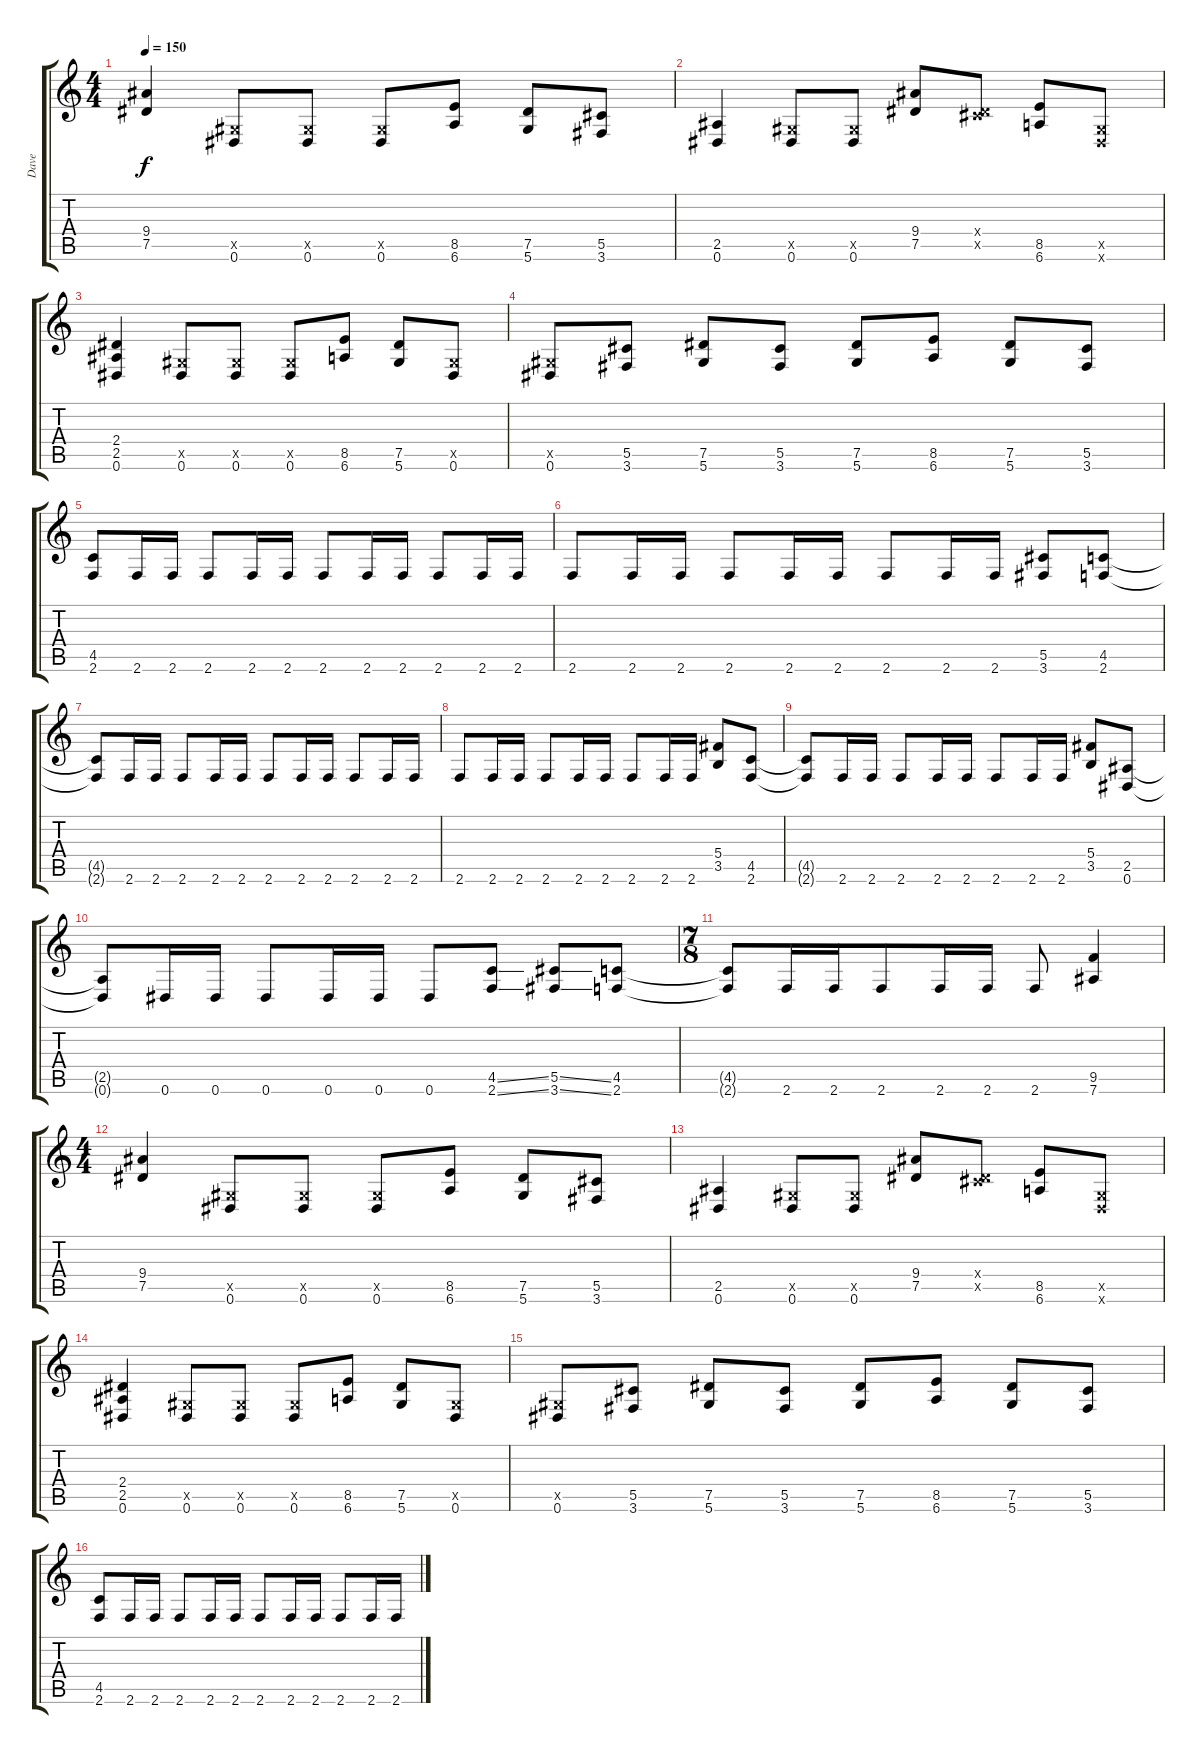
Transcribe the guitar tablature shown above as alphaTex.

\track ("Dave" "Dave") {instrument distortionguitar}
\staff {score tabs}
\tuning (Eb4 Bb3 Gb3 Db3 Ab2 Eb2) {hide}
\ts (4 4)
\tempo 150
\clef g2
\ks c
(9.4 7.5).4{dy f} (0.5{x} 0.6).8 (0.5{x} 0.6).8 (0.5{x} 0.6).8 (8.5 6.6).8 (7.5 5.6).8 (5.5 3.6).8 |
(2.5 0.6).4 (0.5{x} 0.6).8 (0.5{x} 0.6).8 (9.4 7.5).8 (0.4{x} 7.5{x}).8 (8.5 6.6).8 (0.5{x} 0.6{x}).8 |
(2.4 2.5 0.6).4 (0.5{x} 0.6).8 (0.5{x} 0.6).8 (0.5{x} 0.6).8 (8.5 6.6).8 (7.5 5.6).8 (0.5{x} 0.6).8 |
(0.5{x} 0.6).8 (5.5 3.6).8 (7.5 5.6).8 (5.5 3.6).8 (7.5 5.6).8 (8.5 6.6).8 (7.5 5.6).8 (5.5 3.6).8 |
(4.5 2.6).8 2.6.16 2.6.16 2.6.8 2.6.16 2.6.16 2.6.8 2.6.16 2.6.16 2.6.8 2.6.16 2.6.16 |
2.6.8 2.6.16 2.6.16 2.6.8 2.6.16 2.6.16 2.6.8 2.6.16 2.6.16 (5.5 3.6).8 (4.5 2.6).8 |
(4.5{t} 2.6{t}).8 2.6.16 2.6.16 2.6.8 2.6.16 2.6.16 2.6.8 2.6.16 2.6.16 2.6.8 2.6.16 2.6.16 |
2.6.8 2.6.16 2.6.16 2.6.8 2.6.16 2.6.16 2.6.8 2.6.16 2.6.16 (5.4 3.5).8 (4.5 2.6).8 |
(4.5{t} 2.6{t}).8 2.6.16 2.6.16 2.6.8 2.6.16 2.6.16 2.6.8 2.6.16 2.6.16 (5.4 3.5).8 (2.5 0.6).8 |
(2.5{t} 0.6{t}).8 0.6.16 0.6.16 0.6.8 0.6.16 0.6.16 0.6.8 (4.5{ss} 2.6{ss}).8 (5.5{ss} 3.6{ss}).8 (4.5 2.6).8 |
\ts (7 8)
(4.5{t} 2.6{t}).8 2.6.16 2.6.16 2.6.8 2.6.16 2.6.16 2.6.8 (9.5 7.6).4 |
\ts (4 4)
(9.4 7.5).4 (0.5{x} 0.6).8 (0.5{x} 0.6).8 (0.5{x} 0.6).8 (8.5 6.6).8 (7.5 5.6).8 (5.5 3.6).8 |
(2.5 0.6).4 (0.5{x} 0.6).8 (0.5{x} 0.6).8 (9.4 7.5).8 (0.4{x} 7.5{x}).8 (8.5 6.6).8 (0.5{x} 0.6{x}).8 |
(2.4 2.5 0.6).4 (0.5{x} 0.6).8 (0.5{x} 0.6).8 (0.5{x} 0.6).8 (8.5 6.6).8 (7.5 5.6).8 (0.5{x} 0.6).8 |
(0.5{x} 0.6).8 (5.5 3.6).8 (7.5 5.6).8 (5.5 3.6).8 (7.5 5.6).8 (8.5 6.6).8 (7.5 5.6).8 (5.5 3.6).8 |
(4.5 2.6).8 2.6.16 2.6.16 2.6.8 2.6.16 2.6.16 2.6.8 2.6.16 2.6.16 2.6.8 2.6.16 2.6.16
